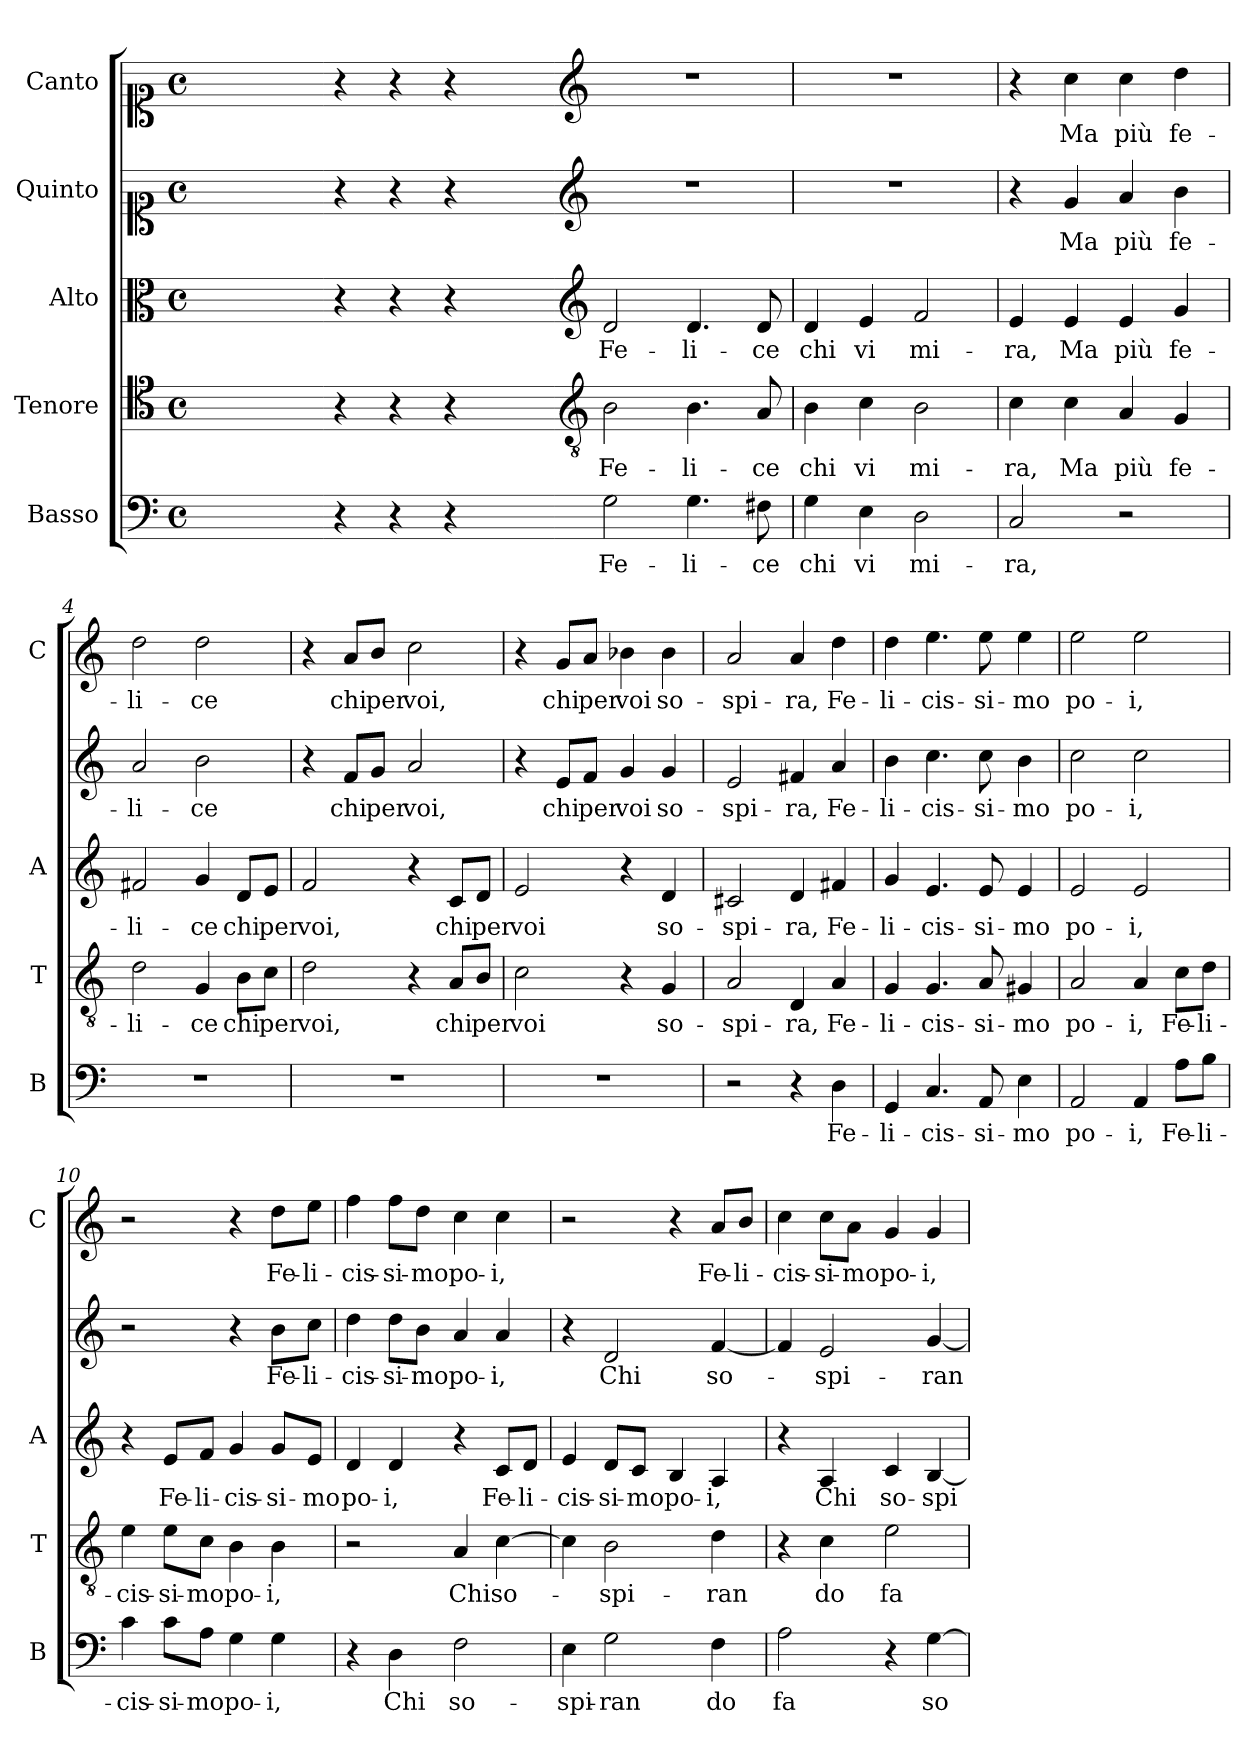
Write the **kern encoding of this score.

**kern	**text	**kern	**text	**kern	**text	**kern	**text	**kern	**text
*part5	*part5	*part4	*part4	*part3	*part3	*part2	*part2	*part1	*part1
*staff5	*staff5	*staff4	*staff4	*staff3	*staff3	*staff2	*staff2	*staff1	*staff1
*I"Basso	*	*I"Tenore	*	*I"Alto	*	*I"Quinto	*	*I"Canto	*
*I'B	*	*I'T	*	*I'A	*	*	*	*I'C	*
*clefF4	*	*clefC4	*	*clefC3	*	*clefC1	*	*clefC1	*
*k[]	*	*k[]	*	*k[]	*	*k[]	*	*k[]	*
*C:	*	*C:	*	*C:	*	*C:	*	*C:	*
*M4/4	*	*M4/4	*	*M4/4	*	*M4/4	*	*M4/4	*
*met(c)	*	*met(c)	*	*met(c)	*	*met(c)	*	*met(c)	*
=	=	=	=	=	=	=	=	=	=
1ryy	.	1ryy	.	1ryy	.	1ryy	.	1ryy	.
=1X-	=1X-	=1X-	=1X-	=1X-	=1X-	=1X-	=1X-	=1X-	=1X-
4r	.	4r	.	4r	.	4r	.	4r	.
4r	.	4r	.	4r	.	4r	.	4r	.
4r	.	4r	.	4r	.	4r	.	4r	.
4ryy	.	4ryy	.	4ryy	.	4ryy	.	4ryy	.
=1-	=1-	=1-	=1-	=1-	=1-	=1-	=1-	=1-	=1-
*	*	*clefGv2	*	*clefG2	*	*clefG2	*	*clefG2	*
!	!LO:LY:b	!	!LO:LY:b	!	!LO:LY:b	!	!	!	!
2G\	Fe-	2B\	Fe-	2d/	Fe-	1r	.	1r	.
!	!LO:LY:b	!	!LO:LY:b	!	!LO:LY:b	!	!	!	!
4.G\	-li-	4.B\	-li-	4.d/	-li-	.	.	.	.
!	!LO:LY:b	!	!LO:LY:b	!	!LO:LY:b	!	!	!	!
8F#X\	-ce	8A/	-ce	8d/	-ce	.	.	.	.
=2	=2	=2	=2	=2	=2	=2	=2	=2	=2
!	!LO:LY:b	!	!LO:LY:b	!	!LO:LY:b	!	!	!	!
4G\	chi	4B\	chi	4d/	chi	1r	.	1r	.
!	!LO:LY:b	!	!LO:LY:b	!	!LO:LY:b	!	!	!	!
4E\	vi	4c\	vi	4e/	vi	.	.	.	.
!	!LO:LY:b	!	!LO:LY:b	!	!LO:LY:b	!	!	!	!
2D\	mi-	2B\	mi-	2f/	mi-	.	.	.	.
=3	=3	=3	=3	=3	=3	=3	=3	=3	=3
!	!LO:LY:b	!	!LO:LY:b	!	!LO:LY:b	!	!	!	!
2C/	-ra,	4c\	-ra,	4e/	-ra,	4r	.	4r	.
!	!	!	!LO:LY:b	!	!LO:LY:b	!	!LO:LY:b	!	!LO:LY:b
.	.	4c\	Ma	4e/	Ma	4g/	Ma	4cc\	Ma
!	!	!	!LO:LY:b	!	!LO:LY:b	!	!LO:LY:b	!	!LO:LY:b
2r	.	4A/	più	4e/	più	4a/	più	4cc\	più
!	!	!	!LO:LY:b	!	!LO:LY:b	!	!LO:LY:b	!	!LO:LY:b
.	.	4G/	fe-	4g/	fe-	4b\	fe-	4dd\	fe-
=4	=4	=4	=4	=4	=4	=4	=4	=4	=4
!	!	!	!LO:LY:b	!	!LO:LY:b	!	!LO:LY:b	!	!LO:LY:b
1r	.	2d\	-li-	2f#X/	-li-	2a/	-li-	2dd\	-li-
!	!	!	!LO:LY:b	!	!LO:LY:b	!	!LO:LY:b	!	!LO:LY:b
.	.	4G/	-ce	4g/	-ce	2b\	-ce	2dd\	-ce
!	!	!	!LO:LY:b	!	!LO:LY:b	!	!	!	!
.	.	8B\L	chi	8d/L	chi	.	.	.	.
!	!	!	!LO:LY:b	!	!LO:LY:b	!	!	!	!
.	.	8c\J	per	8e/J	per	.	.	.	.
=5	=5	=5	=5	=5	=5	=5	=5	=5	=5
!	!	!	!LO:LY:b	!	!LO:LY:b	!	!	!	!
1r	.	2d\	voi,	2f/	voi,	4r	.	4r	.
!	!	!	!	!	!	!	!LO:LY:b	!	!LO:LY:b
.	.	.	.	.	.	8f/L	chi	8a/L	chi
!	!	!	!	!	!	!	!LO:LY:b	!	!LO:LY:b
.	.	.	.	.	.	8g/J	per	8b/J	per
!	!	!	!	!	!	!	!LO:LY:b	!	!LO:LY:b
.	.	4r	.	4r	.	2a/	voi,	2cc\	voi,
!	!	!	!LO:LY:b	!	!LO:LY:b	!	!	!	!
.	.	8A/L	chi	8c/L	chi	.	.	.	.
!	!	!	!LO:LY:b	!	!LO:LY:b	!	!	!	!
.	.	8B/J	per	8d/J	per	.	.	.	.
=6	=6	=6	=6	=6	=6	=6	=6	=6	=6
!	!	!	!LO:LY:b	!	!LO:LY:b	!	!	!	!
1r	.	2c\	voi	2e/	voi	4r	.	4r	.
!	!	!	!	!	!	!	!LO:LY:b	!	!LO:LY:b
.	.	.	.	.	.	8e/L	chi	8g/L	chi
!	!	!	!	!	!	!	!LO:LY:b	!	!LO:LY:b
.	.	.	.	.	.	8f/J	per	8a/J	per
!	!	!	!	!	!	!	!LO:LY:b	!	!LO:LY:b
.	.	4r	.	4r	.	4g/	voi	4b-X\	voi
!	!	!	!LO:LY:b	!	!LO:LY:b	!	!LO:LY:b	!	!LO:LY:b
.	.	4G/	so-	4d/	so-	4g/	so-	4b-\	so-
!!LO:LB:g=z
=7	=7	=7	=7	=7	=7	=7	=7	=7	=7
!	!	!	!LO:LY:b	!	!LO:LY:b	!	!LO:LY:b	!	!LO:LY:b
2r	.	2A/	-spi-	2c#X/	-spi-	2e/	-spi-	2a/	-spi-
!	!	!	!LO:LY:b	!	!LO:LY:b	!	!LO:LY:b	!	!LO:LY:b
4r	.	4D/	-ra,	4d/	-ra,	4f#X/	-ra,	4a/	-ra,
!	!LO:LY:b	!	!LO:LY:b	!	!LO:LY:b	!	!LO:LY:b	!	!LO:LY:b
4D\	Fe-	4A/	Fe-	4f#X/	Fe-	4a/	Fe-	4dd\	Fe-
=8	=8	=8	=8	=8	=8	=8	=8	=8	=8
!	!LO:LY:b	!	!LO:LY:b	!	!LO:LY:b	!	!LO:LY:b	!	!LO:LY:b
4GG/	-li-	4G/	-li-	4g/	-li-	4b\	-li-	4dd\	-li-
!	!LO:LY:b	!	!LO:LY:b	!	!LO:LY:b	!	!LO:LY:b	!	!LO:LY:b
4.C/	-cis-	4.G/	-cis-	4.e/	-cis-	4.cc\	-cis-	4.ee\	-cis-
!	!LO:LY:b	!	!LO:LY:b	!	!LO:LY:b	!	!LO:LY:b	!	!LO:LY:b
8AA/	-si-	8A/	-si-	8e/	-si-	8cc\	-si-	8ee\	-si-
!	!LO:LY:b	!	!LO:LY:b	!	!LO:LY:b	!	!LO:LY:b	!	!LO:LY:b
4E\	-mo	4G#X/	-mo	4e/	-mo	4b\	-mo	4ee\	-mo
=9	=9	=9	=9	=9	=9	=9	=9	=9	=9
!	!LO:LY:b	!	!LO:LY:b	!	!LO:LY:b	!	!LO:LY:b	!	!LO:LY:b
2AA/	po-	2A/	po-	2e/	po-	2cc\	po-	2ee\	po-
!	!LO:LY:b	!	!LO:LY:b	!	!LO:LY:b	!	!LO:LY:b	!	!LO:LY:b
4AA/	-i,	4A/	-i,	2e/	-i,	2cc\	-i,	2ee\	-i,
!	!LO:LY:b	!	!LO:LY:b	!	!	!	!	!	!
8A\L	Fe-	8c\L	Fe-	.	.	.	.	.	.
!	!LO:LY:b	!	!LO:LY:b	!	!	!	!	!	!
8B\J	-li-	8d\J	-li-	.	.	.	.	.	.
=10	=10	=10	=10	=10	=10	=10	=10	=10	=10
!	!LO:LY:b	!	!LO:LY:b	!	!	!	!	!	!
4c\	-cis-	4e\	-cis-	4r	.	2r	.	2r	.
!	!LO:LY:b	!	!LO:LY:b	!	!LO:LY:b	!	!	!	!
8c\L	-si-	8e\L	-si-	8e/L	Fe-	.	.	.	.
!	!LO:LY:b	!	!LO:LY:b	!	!LO:LY:b	!	!	!	!
8A\J	-mo	8c\J	-mo	8f/J	-li-	.	.	.	.
!	!LO:LY:b	!	!LO:LY:b	!	!LO:LY:b	!	!	!	!
4G\	po-	4B\	po-	4g/	-cis-	4r	.	4r	.
!	!LO:LY:b	!	!LO:LY:b	!	!LO:LY:b	!	!LO:LY:b	!	!LO:LY:b
4G\	-i,	4B\	-i,	8g/L	-si-	8b\L	Fe-	8dd\L	Fe-
!	!	!	!	!	!LO:LY:b	!	!LO:LY:b	!	!LO:LY:b
.	.	.	.	8e/J	-mo	8cc\J	-li-	8ee\J	-li-
=11	=11	=11	=11	=11	=11	=11	=11	=11	=11
!	!	!	!	!	!LO:LY:b	!	!LO:LY:b	!	!LO:LY:b
4r	.	2r	.	4d/	po-	4dd\	-cis-	4ff\	-cis-
!	!LO:LY:b	!	!	!	!LO:LY:b	!	!LO:LY:b	!	!LO:LY:b
4D\	Chi	.	.	4d/	-i,	8dd\L	-si-	8ff\L	-si-
!	!	!	!	!	!	!	!LO:LY:b	!	!LO:LY:b
.	.	.	.	.	.	8b\J	-mo	8dd\J	-mo
!	!LO:LY:b	!	!LO:LY:b	!	!	!	!LO:LY:b	!	!LO:LY:b
2F\	so-	4A/	Chi	4r	.	4a/	po-	4cc\	po-
!	!	!	!LO:LY:b	!	!LO:LY:b	!	!LO:LY:b	!	!LO:LY:b
.	.	[4c\	so-	8c/L	Fe-	4a/	-i,	4cc\	-i,
!	!	!	!	!	!LO:LY:b	!	!	!	!
.	.	.	.	8d/J	-li-	.	.	.	.
=12	=12	=12	=12	=12	=12	=12	=12	=12	=12
!	!LO:LY:b	!	!	!	!LO:LY:b	!	!	!	!
4E\	-spi-	4c\]	.	4e/	-cis-	4r	.	2r	.
!	!LO:LY:b	!	!LO:LY:b	!	!LO:LY:b	!	!LO:LY:b	!	!
2G\	-ran	2B\	-spi-	8d/L	-si-	2d/	Chi	.	.
!	!	!	!	!	!LO:LY:b	!	!	!	!
.	.	.	.	8c/J	-mo	.	.	.	.
!	!	!	!	!	!LO:LY:b	!	!	!	!
.	.	.	.	4B/	po-	.	.	4r	.
!	!LO:LY:b	!	!LO:LY:b	!	!LO:LY:b	!	!LO:LY:b	!	!LO:LY:b
4F\	do	4d\	-ran	4A/	-i,	[4f/	so-	8a/L	Fe-
!	!	!	!	!	!	!	!	!	!LO:LY:b
.	.	.	.	.	.	.	.	8b/J	-li-
!!LO:LB:g=z
=13	=13	=13	=13	=13	=13	=13	=13	=13	=13
!	!LO:LY:b	!	!	!	!	!	!	!	!LO:LY:b
2A\	fa	4r	.	4r	.	4f/]	.	4cc\	-cis-
!	!	!	!LO:LY:b	!	!LO:LY:b	!	!LO:LY:b	!	!LO:LY:b
.	.	4c\	do	4A/	Chi	2e/	-spi-	8cc\L	-si-
!	!	!	!	!	!	!	!	!	!LO:LY:b
.	.	.	.	.	.	.	.	8a\J	-mo
!	!	!	!LO:LY:b	!	!LO:LY:b	!	!	!	!LO:LY:b
4r	.	2e\	fa	4c/	so-	.	.	4g/	po-
!	!LO:LY:b	!	!	!	!LO:LY:b	!	!LO:LY:b	!	!LO:LY:b
[4G\	so-	.	.	[4B/	-spi-	[4g/	-ran	4g/	-i,
=	=	=	=	=	=	=	=	=	=
*-	*-	*-	*-	*-	*-	*-	*-	*-	*-
